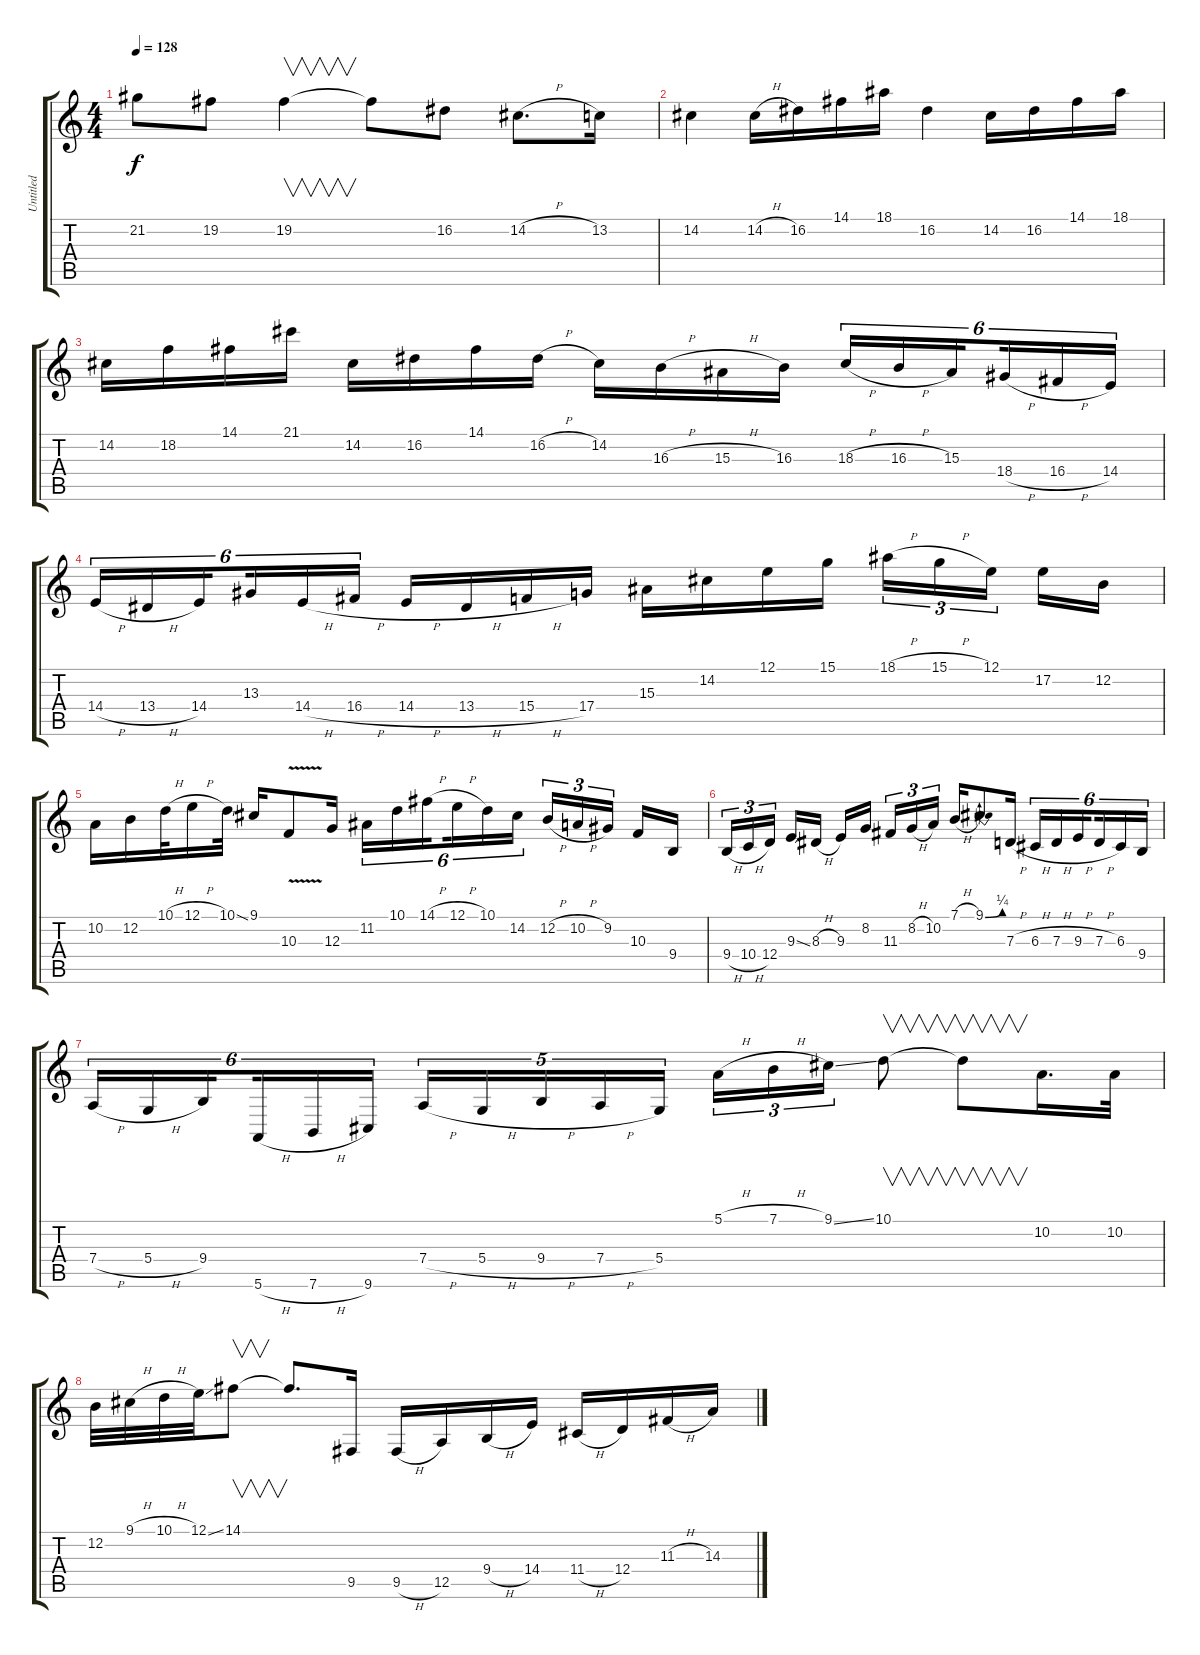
\track ("Untitled" "Untitled") {instrument tenorsax}
\staff {score tabs}
\tuning (E4 B3 G3 D3 A2 E2) {hide}
\ts (4 4)
\tempo 128
\clef g2
\ks c
21.2{t}.8{dy f} 19.2.8 19.2.4{v} 19.2{t}.8 16.2.8 14.2{h}.8{d} 13.2.16 |
14.2.4 14.2{h}.16 16.2.16 14.1.16 18.1.16 16.2.4 14.2.16 16.2.16 14.1.16 18.1.16 |
14.2.16 18.2.16 14.1.16 21.1.16 14.2.16 16.2.16 14.1.16 16.2{h}.16 14.2.16 16.3{h}.16 15.3{h}.16 16.3.16 18.3{h}.16{tu (6 4)} 16.3{h}.16{tu (6 4)} 15.3.16{tu (6 4) beam splitsecondary} 18.4{h}.16{tu (6 4)} 16.4{h}.16{tu (6 4)} 14.4.16{tu (6 4)} |
14.4{h}.16{tu (6 4)} 13.4{h}.16{tu (6 4)} 14.4.16{tu (6 4) beam splitsecondary} 13.3.16{tu (6 4)} 14.4{h}.16{tu (6 4)} 16.4{h}.16{tu (6 4)} 14.4{h}.16 13.4{h}.16 15.4{h}.16 17.4.16 15.3.16 14.2.16 12.1.16 15.1.16 18.1{h}.16{tu (3 2)} 15.1{h}.16{tu (3 2)} 12.1.16{tu (3 2) beam splitsecondary} 17.2.16 12.2.16 |
10.2.16 12.2.16 10.1{h}.32 12.1{h}.16 10.1{ss}.32 9.1.16 10.3{v}.8 12.3.16 11.2.16{tu (6 4)} 10.1.16{tu (6 4)} 14.1{h}.16{tu (6 4) beam splitsecondary} 12.1{h}.16{tu (6 4)} 10.1.16{tu (6 4)} 14.2.16{tu (6 4)} 12.2{h}.16{tu (3 2)} 10.2{h}.16{tu (3 2)} 9.2.16{tu (3 2) beam splitsecondary} 10.3.16 9.4.16 |
9.4{h}.16{tu (3 2)} 10.4{h}.16{tu (3 2)} 12.4.16{tu (3 2) beam splitsecondary} 9.3{ss}.16 8.3{h}.16 9.3.16 8.2.16{beam splitsecondary} 11.3.16{tu (3 2)} 8.2{h}.16{tu (3 2)} 10.2.16{tu (3 2)} 7.1{h}.16 9.1{be (bend 0 0 60 1)}.8 7.3{h}.16 6.3{h}.16{tu (6 4)} 7.3{h}.16{tu (6 4)} 9.3{h}.16{tu (6 4) beam splitsecondary} 7.3{h}.16{tu (6 4)} 6.3.16{tu (6 4)} 9.4.16{tu (6 4)} |
7.4{h}.16{tu (6 4)} 5.4{h}.16{tu (6 4)} 9.4.16{tu (6 4) beam splitsecondary} 5.6{h}.16{tu (6 4)} 7.6{h}.16{tu (6 4)} 9.6.16{tu (6 4)} 7.4{h}.16{tu (5 4)} 5.4{h}.16{tu (5 4)} 9.4{h}.16{tu (5 4)} 7.4{h}.16{tu (5 4)} 5.4.16{tu (5 4)} 5.1{h}.16{tu (3 2)} 7.1{h}.16{tu (3 2)} 9.1{ss}.16{tu (3 2)} 10.1.8{v} 10.1{t}.8{v} 10.2.16{d} 10.2.32 |
12.2.32 9.1{h}.32 10.1{h}.32 12.1{ss}.32 14.1.8{v} 14.1{t}.8{d} 9.5.16 9.5{h}.16 12.5.16 9.4{h}.16 14.4.16 11.4{h}.16 12.4.16 11.3{h}.16 14.3.16
